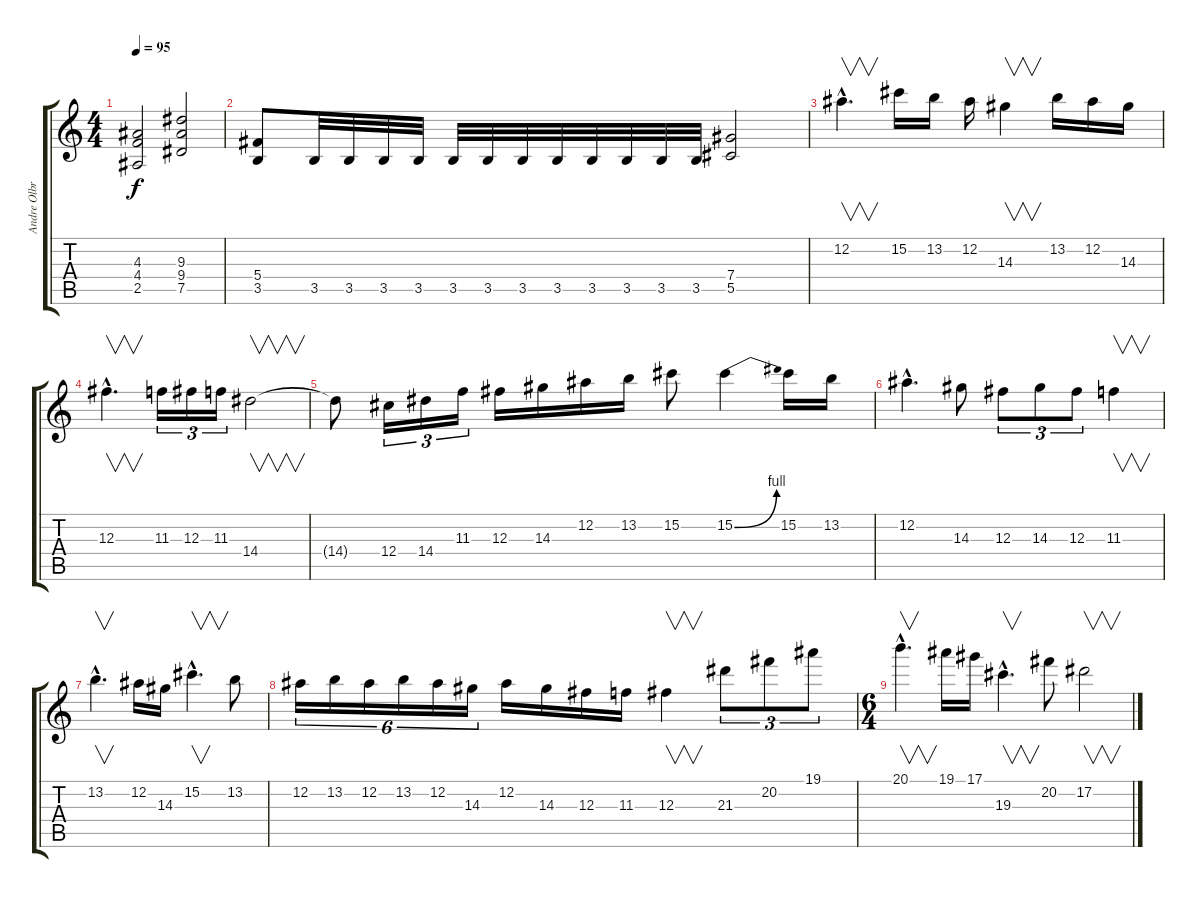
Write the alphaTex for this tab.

\track ("Andre Olbrich" "Andre Olbr") {instrument overdrivenguitar}
\staff {score tabs}
\tuning (Eb4 Bb3 Gb3 Db3 Ab2 Eb2) {hide}
\ts (4 4)
\tempo 95
\clef g2
\ks c
(4.3 4.4 2.5).2{dy f} (9.3 9.4 7.5).2 |
(5.4 3.5).8 3.5.32 3.5.32 3.5.32 3.5.32 3.5.32 3.5.32 3.5.32 3.5.32 3.5.32 3.5.32 3.5.32 3.5.32 (7.4 5.5).2 |
12.2{hac}.4{v d} 15.2.16 13.2.16 12.2.16 14.3.4{v} 13.2.16 12.2.16 14.3.16 |
12.3{hac}.4{v d} 11.3.16{tu (3 2)} 12.3.16{tu (3 2)} 11.3.16{tu (3 2)} 14.4.2{v} |
14.4{t}.8 12.4.16{tu (3 2)} 14.4.16{tu (3 2)} 11.3.16{tu (3 2)} 12.3.16 14.3.16 12.2.16 13.2.16 15.2.8 15.2{be (bend 0 0 60 4)}.4 15.2.16 13.2.16 |
12.2{hac}.4{d} 14.3.8 12.3.8{tu (3 2)} 14.3.8{tu (3 2)} 12.3.8{tu (3 2)} 11.3.4{v} |
13.2{hac}.4{v d} 12.2.16 14.3.16 15.2{hac}.4{v d} 13.2.8 |
12.2.16{tu (6 4)} 13.2.16{tu (6 4)} 12.2.16{tu (6 4)} 13.2.16{tu (6 4)} 12.2.16{tu (6 4)} 14.3.16{tu (6 4)} 12.2.16 14.3.16 12.3.16 11.3.16 12.3.4{v} 21.3.8{tu (3 2)} 20.2.8{tu (3 2)} 19.1.8{tu (3 2)} |
\ts (6 4)
20.1{hac}.4{v d} 19.1.16 17.1.16 19.3{hac}.4{v d} 20.2.8 17.2.2{v}
